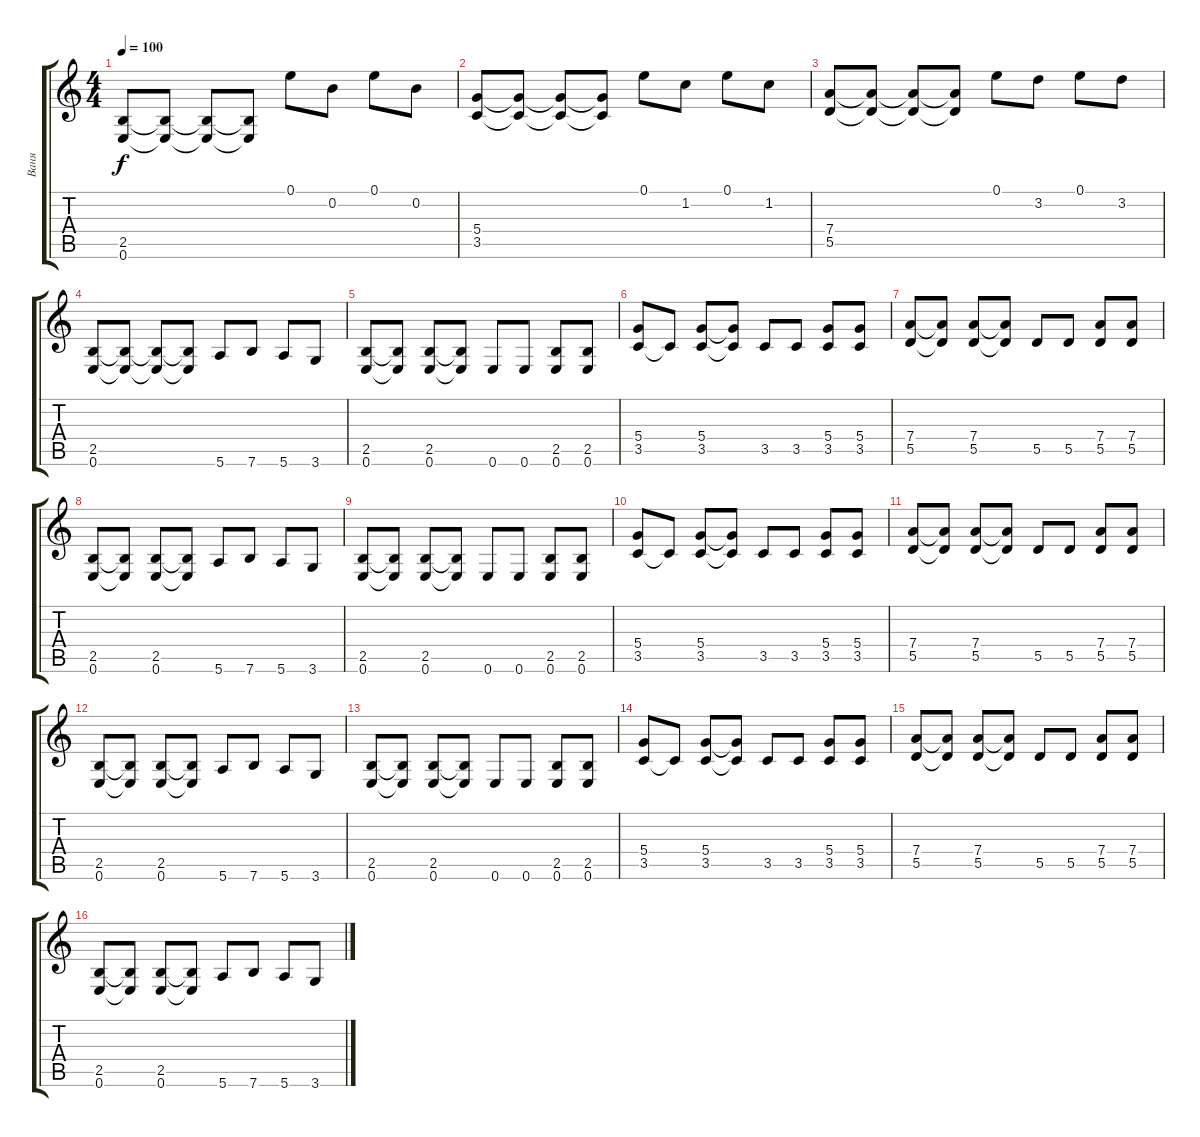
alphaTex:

\track ("Ваня" "Ваня") {instrument distortionguitar}
\staff {score tabs}
\tuning (E4 B3 G3 D3 A2 E2) {hide}
\ts (4 4)
\tempo 100
\clef g2
\ks c
(2.5 0.6).8{dy f} (2.5{t} 0.6{t}).8 (2.5{t} 0.6{t}).8 (2.5{t} 0.6{t}).8 0.1.8 0.2.8 0.1.8 0.2.8 |
(5.4 3.5).8 (5.4{t} 3.5{t}).8 (5.4{t} 3.5{t}).8 (5.4{t} 3.5{t}).8 0.1.8 1.2.8 0.1.8 1.2.8 |
(7.4 5.5).8 (7.4{t} 5.5{t}).8 (7.4{t} 5.5{t}).8 (7.4{t} 5.5{t}).8 0.1.8 3.2.8 0.1.8 3.2.8 |
(2.5 0.6).8 (2.5{t} 0.6{t}).8 (2.5{t} 0.6{t}).8 (2.5{t} 0.6{t}).8 5.6.8 7.6.8 5.6.8 3.6.8 |
(2.5 0.6).8 (2.5{t} 0.6{t}).8 (2.5 0.6).8 (2.5{t} 0.6{t}).8 0.6.8 0.6.8 (2.5 0.6).8 (2.5 0.6).8 |
(5.4 3.5).8 3.5{t}.8 (5.4 3.5).8 (5.4{t} 3.5{t}).8 3.5.8 3.5.8 (5.4 3.5).8 (5.4 3.5).8 |
(7.4 5.5).8 (7.4{t} 5.5{t}).8 (7.4 5.5).8 (7.4{t} 5.5{t}).8 5.5.8 5.5.8 (7.4 5.5).8 (7.4 5.5).8 |
(2.5 0.6).8 (2.5{t} 0.6{t}).8 (2.5 0.6).8 (2.5{t} 0.6{t}).8 5.6.8 7.6.8 5.6.8 3.6.8 |
(2.5 0.6).8 (2.5{t} 0.6{t}).8 (2.5 0.6).8 (2.5{t} 0.6{t}).8 0.6.8 0.6.8 (2.5 0.6).8 (2.5 0.6).8 |
(5.4 3.5).8 3.5{t}.8 (5.4 3.5).8 (5.4{t} 3.5{t}).8 3.5.8 3.5.8 (5.4 3.5).8 (5.4 3.5).8 |
(7.4 5.5).8 (7.4{t} 5.5{t}).8 (7.4 5.5).8 (7.4{t} 5.5{t}).8 5.5.8 5.5.8 (7.4 5.5).8 (7.4 5.5).8 |
(2.5 0.6).8 (2.5{t} 0.6{t}).8 (2.5 0.6).8 (2.5{t} 0.6{t}).8 5.6.8 7.6.8 5.6.8 3.6.8 |
(2.5 0.6).8 (2.5{t} 0.6{t}).8 (2.5 0.6).8 (2.5{t} 0.6{t}).8 0.6.8 0.6.8 (2.5 0.6).8 (2.5 0.6).8 |
(5.4 3.5).8 3.5{t}.8 (5.4 3.5).8 (5.4{t} 3.5{t}).8 3.5.8 3.5.8 (5.4 3.5).8 (5.4 3.5).8 |
(7.4 5.5).8 (7.4{t} 5.5{t}).8 (7.4 5.5).8 (7.4{t} 5.5{t}).8 5.5.8 5.5.8 (7.4 5.5).8 (7.4 5.5).8 |
(2.5 0.6).8 (2.5{t} 0.6{t}).8 (2.5 0.6).8 (2.5{t} 0.6{t}).8 5.6.8 7.6.8 5.6.8 3.6.8
